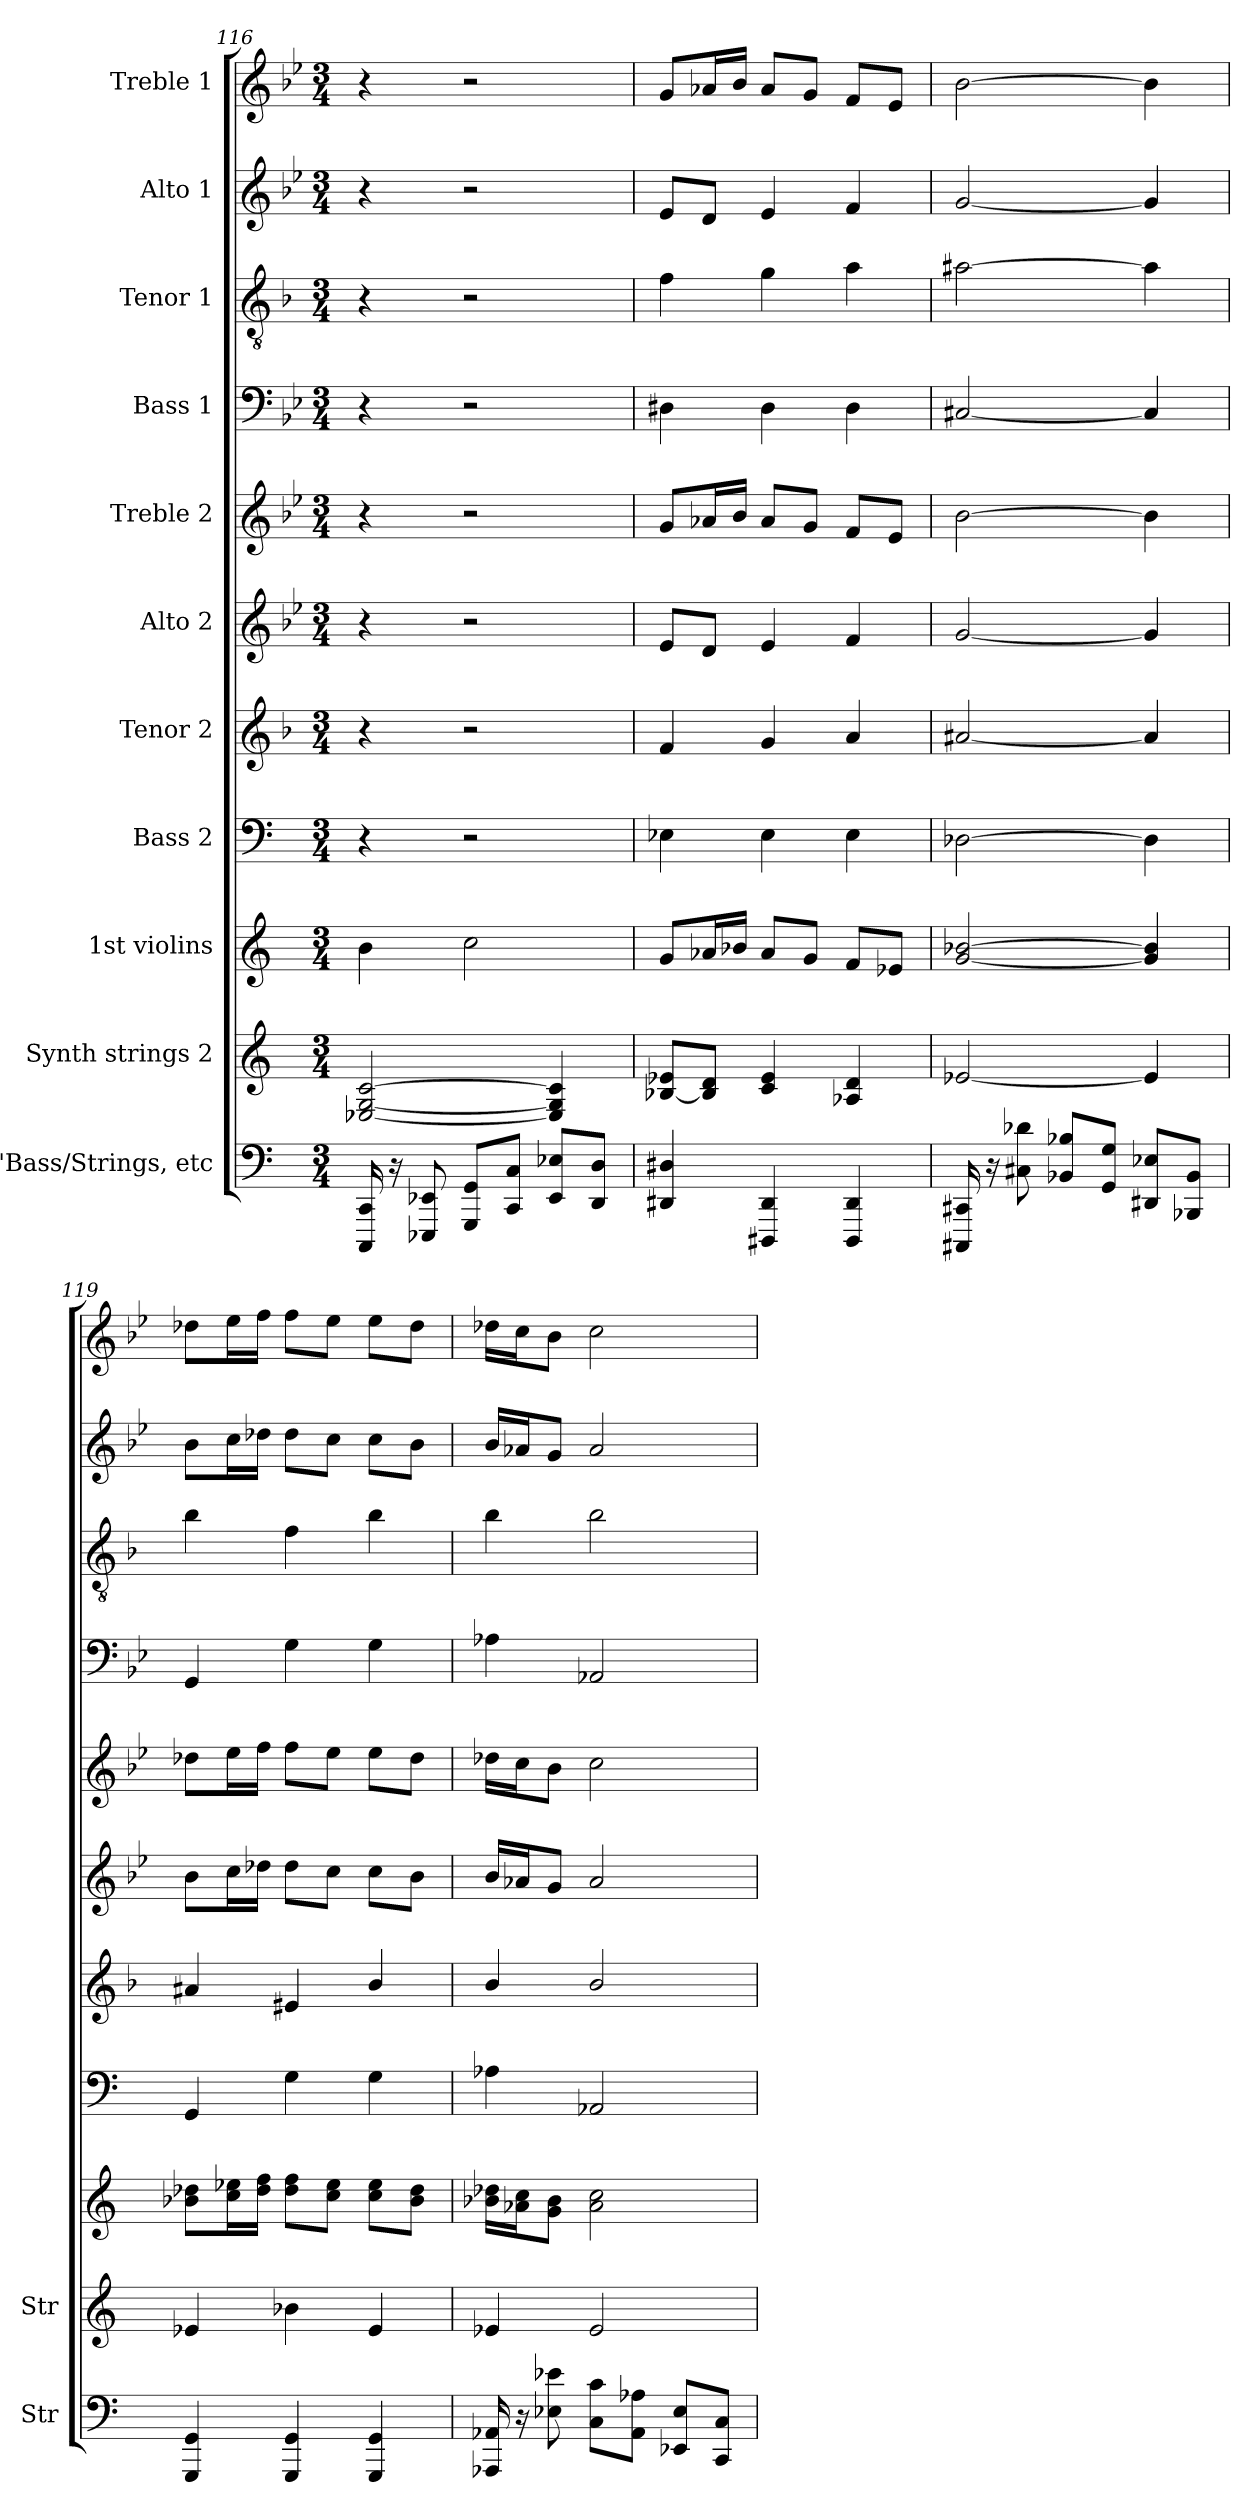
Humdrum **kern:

**kern	**kern	**kern	**kern	**kern	**kern	**kern	**kern	**kern	**kern	**kern
*part11	*part10	*part9	*part8	*part7	*part6	*part5	*part4	*part3	*part2	*part1
*staff11	*staff10	*staff9	*staff8	*staff7	*staff6	*staff5	*staff4	*staff3	*staff2	*staff1
*I"D'Bass/Strings, etc	*I"Synth strings 2	*I"1st violins	*I"Bass 2	*I"Tenor 2	*I"Alto 2	*I"Treble 2	*I"Bass 1	*I"Tenor 1	*I"Alto 1	*I"Treble 1
*I'Str	*I'Str	*	*	*	*	*	*	*	*	*
!!LO:PB:g=z
*clefF4	*clefG2	*clefG2	*clefF4	*clefG2	*clefG2	*clefG2	*clefF4	*clefGv2	*clefG2	*clefG2
*	*	*	*	*ITrd4c7	*	*	*	*ITrd4c7	*	*
*k[]	*k[]	*k[]	*k[]	*k[b-e-]	*k[b-e-]	*k[b-e-]	*k[b-e-]	*k[b-e-]	*k[b-e-]	*k[b-e-]
*C:	*C:	*C:	*C:	*B-:	*B-:	*B-:	*B-:	*B-:	*B-:	*B-:
*M3/4	*M3/4	*M3/4	*M3/4	*M3/4	*M3/4	*M3/4	*M3/4	*M3/4	*M3/4	*M3/4
=116	=116	=116	=116	=116	=116	=116	=116	=116	=116	=116
16CCC/ 16CC/	[2E-X/ [2G/ [2c/	4b\	4r	4r	4r	4r	4r	4r	4r	4r
16r	.	.	.	.	.	.	.	.	.	.
8EEE-X/ 8EE-X/	.	.	.	.	.	.	.	.	.	.
8GGG/ 8GG/L	.	2cc\	2r	2r	2r	2r	2r	2r	2r	2r
8CC/ 8C/J	.	.	.	.	.	.	.	.	.	.
8EE-/ 8E-X/L	4E-/] 4G/] 4c/]	.	.	.	.	.	.	.	.	.
8DD/ 8D/J	.	.	.	.	.	.	.	.	.	.
=117	=117	=117	=117	=117	=117	=117	=117	=117	=117	=117
4DD#X/ 4D#X/	[8B-X/ 8e-X/L	8g/L	4E-X\	4B-/	8e-/L	8g/L	4D#X\	4B-\	8e-/L	8g/L
.	8B-/] 8d/J	16a-X/L	.	.	8d/J	16a-X/L	.	.	8d/J	16a-X/L
.	.	16b-X/JJ	.	.	.	16b-/JJ	.	.	.	16b-/JJ
4DDD#X/ 4DD#/	4c/ 4e-/	8a-/L	4E-\	4c/	4e-/	8a-/L	4D#\	4c\	4e-/	8a-/L
.	.	8g/J	.	.	.	8g/J	.	.	.	8g/J
4DDD#/ 4DD#/	4A-X/ 4d/	8f/L	4E-\	4d/	4f/	8f/L	4D#\	4d\	4f/	8f/L
.	.	8e-X/J	.	.	.	8e-/J	.	.	.	8e-/J
=118	=118	=118	=118	=118	=118	=118	=118	=118	=118	=118
16CCC#X/ 16CC#X/	[2e-X/	[2g/ [2b-X/	[2D-X\	[2d#X/	[2g/	[2b-\	[2C#X/	[2d#X\	[2g/	[2b-\
16r	.	.	.	.	.	.	.	.	.	.
8C#X\ 8d-X\	.	.	.	.	.	.	.	.	.	.
8BB-X/ 8B-X/L	.	.	.	.	.	.	.	.	.	.
8GG/ 8G/J	.	.	.	.	.	.	.	.	.	.
8DD#X/ 8E-X/L	4e-/]	4g/] 4b-/]	4D-\]	4d#/]	4g/]	4b-\]	4C#/]	4d#\]	4g/]	4b-\]
8BBB-X/ 8BB-/J	.	.	.	.	.	.	.	.	.	.
=119	=119	=119	=119	=119	=119	=119	=119	=119	=119	=119
4GGG/ 4GG/	4e-X/	8b-X\ 8dd-X\L	4GG/	4d#X/	8b-\L	8dd-X\L	4GG/	4e-\	8b-\L	8dd-X\L
.	.	16cc\ 16ee-X\L	.	.	16cc\L	16ee-\L	.	.	16cc\L	16ee-\L
.	.	16dd-\ 16ff\JJ	.	.	16dd-X\JJ	16ff\JJ	.	.	16dd-X\JJ	16ff\JJ
4GGG/ 4GG/	4b-X\	8dd-\ 8ff\L	4G\	4A#X/	8dd-\L	8ff\L	4G\	4B-\	8dd-\L	8ff\L
.	.	8cc\ 8ee-\J	.	.	8cc\J	8ee-\J	.	.	8cc\J	8ee-\J
4GGG/ 4GG/	4e-/	8cc\ 8ee-\L	4G\	4e-/	8cc\L	8ee-\L	4G\	4e-\	8cc\L	8ee-\L
.	.	8b-\ 8dd-\J	.	.	8b-\J	8dd-\J	.	.	8b-\J	8dd-\J
!!LO:PB:g=z
=120	=120	=120	=120	=120	=120	=120	=120	=120	=120	=120
16AAA-X/ 16AA-X/	4e-X/	16b-X\ 16dd-X\LL	4A-X\	4e-/	16b-/LL	16dd-X\LL	4A-X\	4e-\	16b-/LL	16dd-X\LL
16r	.	16a-X\ 16cc\J	.	.	16a-X/J	16cc\J	.	.	16a-X/J	16cc\J
8E-X\ 8e-X\	.	8g\ 8b-\J	.	.	8g/J	8b-\J	.	.	8g/J	8b-\J
8C\ 8c\L	2e-/	2a-\ 2cc\	2AA-X/	2e-/	2a-/	2cc\	2AA-X/	2e-\	2a-/	2cc\
8AA-\ 8A-X\J	.	.	.	.	.	.	.	.	.	.
8EE-X/ 8E-/L	.	.	.	.	.	.	.	.	.	.
8CC/ 8C/J	.	.	.	.	.	.	.	.	.	.
=	=	=	=	=	=	=	=	=	=	=
*-	*-	*-	*-	*-	*-	*-	*-	*-	*-	*-
